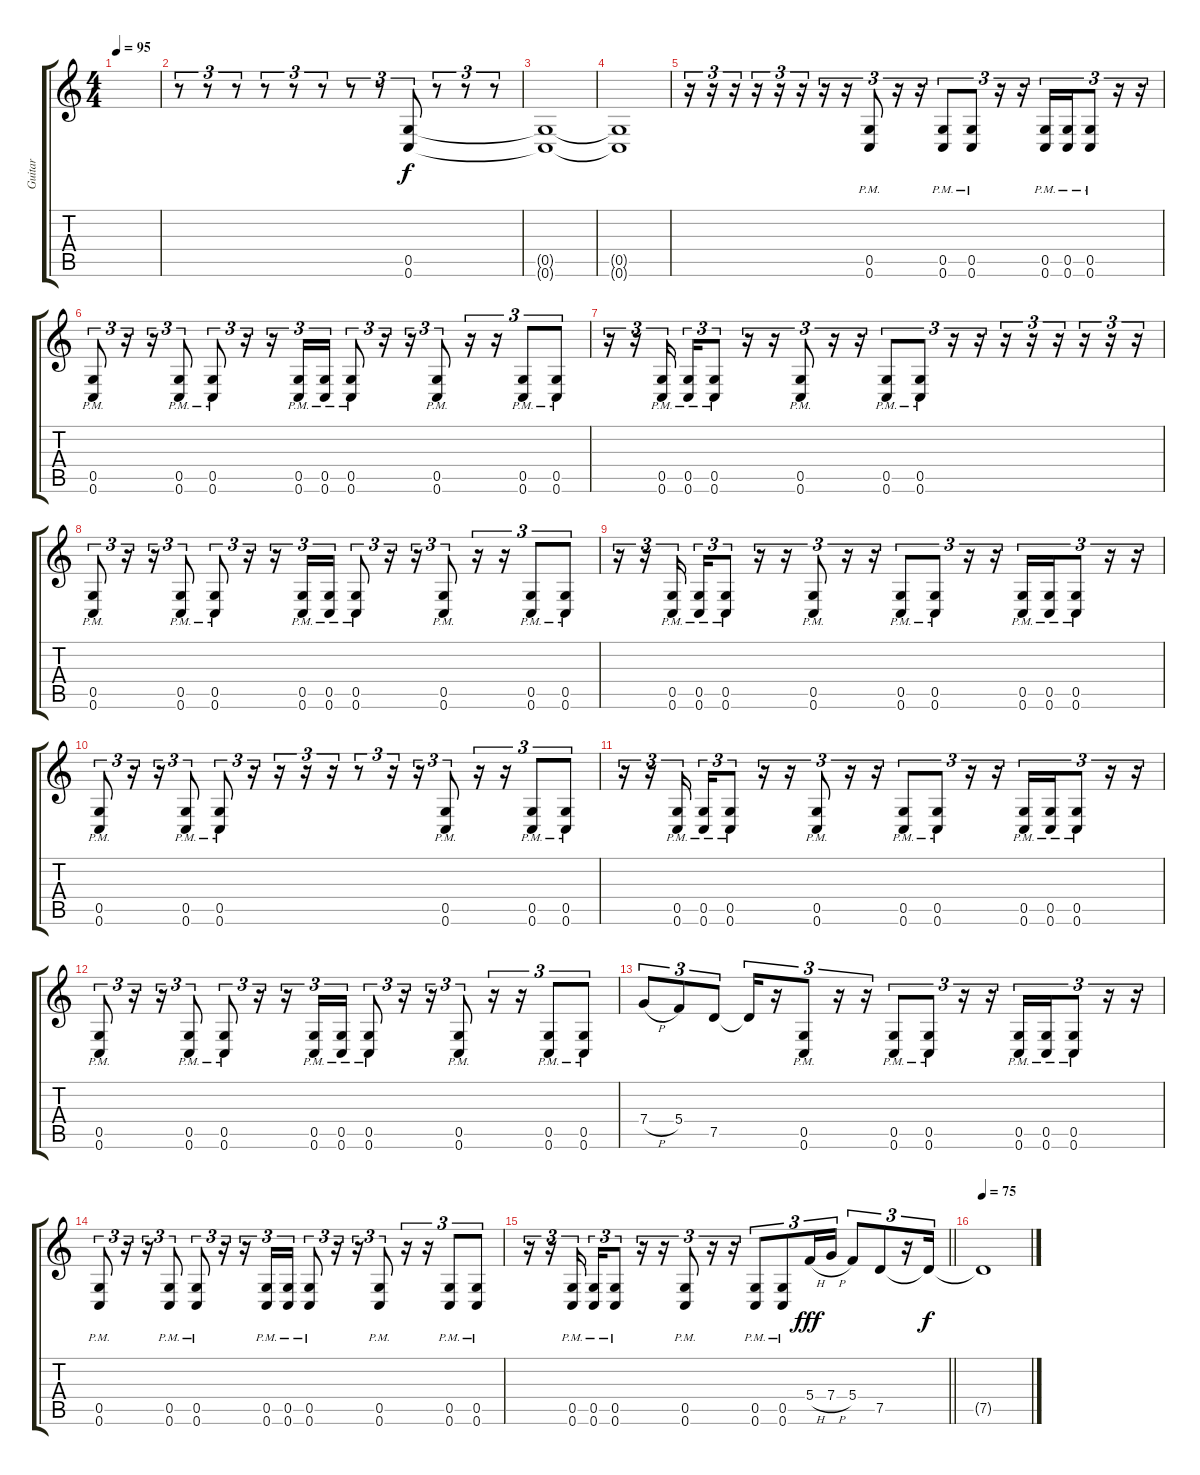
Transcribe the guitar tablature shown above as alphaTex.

\track ("Guitar" "Guitar") {instrument distortionguitar}
\staff {score tabs}
\tuning (D4 A3 F3 C3 G2 C2) {hide}
\ts (4 4)
\tempo 95
\clef g2
\ks c
|
r.8{tu (3 2)} r.8{tu (3 2)} r.8{tu (3 2)} r.8{tu (3 2)} r.8{tu (3 2)} r.8{tu (3 2)} r.8{tu (3 2)} r.8{tu (3 2)} (0.5 0.6).8{tu (3 2)} r.8{tu (3 2)} r.8{tu (3 2)} r.8{tu (3 2)} |
(0.5{t} 0.6{t}).1 |
(0.5{t} 0.6{t}).1 |
r.16{tu (3 2)} r.16{tu (3 2)} r.16{tu (3 2)} r.16{tu (3 2)} r.16{tu (3 2)} r.16{tu (3 2)} r.16{tu (3 2)} r.16{tu (3 2)} (0.5{pm} 0.6{pm}).8{tu (3 2)} r.16{tu (3 2)} r.16{tu (3 2)} (0.5{pm} 0.6{pm}).8{tu (3 2)} (0.5{pm} 0.6{pm}).8{tu (3 2)} r.16{tu (3 2)} r.16{tu (3 2)} (0.5{pm} 0.6{pm}).16{tu (3 2)} (0.5{pm} 0.6{pm}).16{tu (3 2)} (0.5{pm} 0.6{pm}).8{tu (3 2)} r.16{tu (3 2)} r.16{tu (3 2)} |
(0.5{pm} 0.6{pm}).8{tu (3 2)} r.16{tu (3 2)} r.16{tu (3 2)} (0.5{pm} 0.6{pm}).8{tu (3 2)} (0.5{pm} 0.6{pm}).8{tu (3 2)} r.16{tu (3 2)} r.16{tu (3 2)} (0.5{pm} 0.6{pm}).16{tu (3 2)} (0.5{pm} 0.6{pm}).16{tu (3 2)} (0.5{pm} 0.6{pm}).8{tu (3 2)} r.16{tu (3 2)} r.16{tu (3 2)} (0.5{pm} 0.6{pm}).8{tu (3 2)} r.16{tu (3 2)} r.16{tu (3 2)} (0.5{pm} 0.6{pm}).8{tu (3 2)} (0.5{pm} 0.6{pm}).8{tu (3 2)} |
r.16{tu (3 2)} r.16{tu (3 2)} (0.5{pm} 0.6{pm}).16{tu (3 2) beam splitsecondary} (0.5{pm} 0.6{pm}).16{tu (3 2)} (0.5{pm} 0.6{pm}).8{tu (3 2)} r.16{tu (3 2)} r.16{tu (3 2)} (0.5{pm} 0.6{pm}).8{tu (3 2)} r.16{tu (3 2)} r.16{tu (3 2)} (0.5{pm} 0.6{pm}).8{tu (3 2)} (0.5{pm} 0.6{pm}).8{tu (3 2)} r.16{tu (3 2)} r.16{tu (3 2)} r.16{tu (3 2)} r.16{tu (3 2)} r.16{tu (3 2)} r.16{tu (3 2)} r.16{tu (3 2)} r.16{tu (3 2)} |
(0.5{pm} 0.6{pm}).8{tu (3 2)} r.16{tu (3 2)} r.16{tu (3 2)} (0.5{pm} 0.6{pm}).8{tu (3 2)} (0.5{pm} 0.6{pm}).8{tu (3 2)} r.16{tu (3 2)} r.16{tu (3 2)} (0.5{pm} 0.6{pm}).16{tu (3 2)} (0.5{pm} 0.6{pm}).16{tu (3 2)} (0.5{pm} 0.6{pm}).8{tu (3 2)} r.16{tu (3 2)} r.16{tu (3 2)} (0.5{pm} 0.6{pm}).8{tu (3 2)} r.16{tu (3 2)} r.16{tu (3 2)} (0.5{pm} 0.6{pm}).8{tu (3 2)} (0.5{pm} 0.6{pm}).8{tu (3 2)} |
r.16{tu (3 2)} r.16{tu (3 2)} (0.5{pm} 0.6{pm}).16{tu (3 2) beam splitsecondary} (0.5{pm} 0.6{pm}).16{tu (3 2)} (0.5{pm} 0.6{pm}).8{tu (3 2)} r.16{tu (3 2)} r.16{tu (3 2)} (0.5{pm} 0.6{pm}).8{tu (3 2)} r.16{tu (3 2)} r.16{tu (3 2)} (0.5{pm} 0.6{pm}).8{tu (3 2)} (0.5{pm} 0.6{pm}).8{tu (3 2)} r.16{tu (3 2)} r.16{tu (3 2)} (0.5{pm} 0.6{pm}).16{tu (3 2)} (0.5{pm} 0.6{pm}).16{tu (3 2)} (0.5{pm} 0.6{pm}).8{tu (3 2)} r.16{tu (3 2)} r.16{tu (3 2)} |
(0.5{pm} 0.6{pm}).8{tu (3 2)} r.16{tu (3 2)} r.16{tu (3 2)} (0.5{pm} 0.6{pm}).8{tu (3 2)} (0.5{pm} 0.6{pm}).8{tu (3 2)} r.16{tu (3 2)} r.16{tu (3 2)} r.16{tu (3 2)} r.16{tu (3 2)} r.8{tu (3 2)} r.16{tu (3 2)} r.16{tu (3 2)} (0.5{pm} 0.6{pm}).8{tu (3 2)} r.16{tu (3 2)} r.16{tu (3 2)} (0.5{pm} 0.6{pm}).8{tu (3 2)} (0.5{pm} 0.6{pm}).8{tu (3 2)} |
r.16{tu (3 2)} r.16{tu (3 2)} (0.5{pm} 0.6{pm}).16{tu (3 2) beam splitsecondary} (0.5{pm} 0.6{pm}).16{tu (3 2)} (0.5{pm} 0.6{pm}).8{tu (3 2)} r.16{tu (3 2)} r.16{tu (3 2)} (0.5{pm} 0.6{pm}).8{tu (3 2)} r.16{tu (3 2)} r.16{tu (3 2)} (0.5{pm} 0.6{pm}).8{tu (3 2)} (0.5{pm} 0.6{pm}).8{tu (3 2)} r.16{tu (3 2)} r.16{tu (3 2)} (0.5{pm} 0.6{pm}).16{tu (3 2)} (0.5{pm} 0.6{pm}).16{tu (3 2)} (0.5{pm} 0.6{pm}).8{tu (3 2)} r.16{tu (3 2)} r.16{tu (3 2)} |
(0.5{pm} 0.6{pm}).8{tu (3 2)} r.16{tu (3 2)} r.16{tu (3 2)} (0.5{pm} 0.6{pm}).8{tu (3 2)} (0.5{pm} 0.6{pm}).8{tu (3 2)} r.16{tu (3 2)} r.16{tu (3 2)} (0.5{pm} 0.6{pm}).16{tu (3 2)} (0.5{pm} 0.6{pm}).16{tu (3 2)} (0.5{pm} 0.6{pm}).8{tu (3 2)} r.16{tu (3 2)} r.16{tu (3 2)} (0.5{pm} 0.6{pm}).8{tu (3 2)} r.16{tu (3 2)} r.16{tu (3 2)} (0.5{pm} 0.6{pm}).8{tu (3 2)} (0.5{pm} 0.6{pm}).8{tu (3 2)} |
7.4{h}.8{tu (3 2)} 5.4.8{tu (3 2)} 7.5.8{tu (3 2)} 7.5{t}.16{tu (3 2)} r.16{tu (3 2)} (0.5{pm} 0.6{pm}).8{tu (3 2)} r.16{tu (3 2)} r.16{tu (3 2)} (0.5{pm} 0.6{pm}).8{tu (3 2)} (0.5{pm} 0.6{pm}).8{tu (3 2)} r.16{tu (3 2)} r.16{tu (3 2)} (0.5{pm} 0.6{pm}).16{tu (3 2)} (0.5{pm} 0.6{pm}).16{tu (3 2)} (0.5{pm} 0.6{pm}).8{tu (3 2)} r.16{tu (3 2)} r.16{tu (3 2)} |
(0.5{pm} 0.6{pm}).8{tu (3 2)} r.16{tu (3 2)} r.16{tu (3 2)} (0.5{pm} 0.6{pm}).8{tu (3 2)} (0.5{pm} 0.6{pm}).8{tu (3 2)} r.16{tu (3 2)} r.16{tu (3 2)} (0.5{pm} 0.6{pm}).16{tu (3 2)} (0.5{pm} 0.6{pm}).16{tu (3 2)} (0.5{pm} 0.6{pm}).8{tu (3 2)} r.16{tu (3 2)} r.16{tu (3 2)} (0.5{pm} 0.6{pm}).8{tu (3 2)} r.16{tu (3 2)} r.16{tu (3 2)} (0.5{pm} 0.6{pm}).8{tu (3 2)} (0.5{pm} 0.6{pm}).8{tu (3 2)} |
\barLineRight lightlight
r.16{tu (3 2)} r.16{tu (3 2)} (0.5{pm} 0.6{pm}).16{tu (3 2) beam splitsecondary} (0.5{pm} 0.6{pm}).16{tu (3 2)} (0.5{pm} 0.6{pm}).8{tu (3 2)} r.16{tu (3 2)} r.16{tu (3 2)} (0.5{pm} 0.6{pm}).8{tu (3 2)} r.16{tu (3 2)} r.16{tu (3 2)} (0.5{pm} 0.6{pm}).8{tu (3 2)} (0.5{pm} 0.6{pm}).8{tu (3 2)} 5.4{h}.16{tu (3 2) dy fff} 7.4{h}.16{tu (3 2)} 5.4.8{tu (3 2)} 7.5.8{tu (3 2)} r.16{tu (3 2)} 7.5{t}.16{tu (3 2) dy f} |
\section ("" "")
\tempo 75
7.5{t}.1{volume 0}
